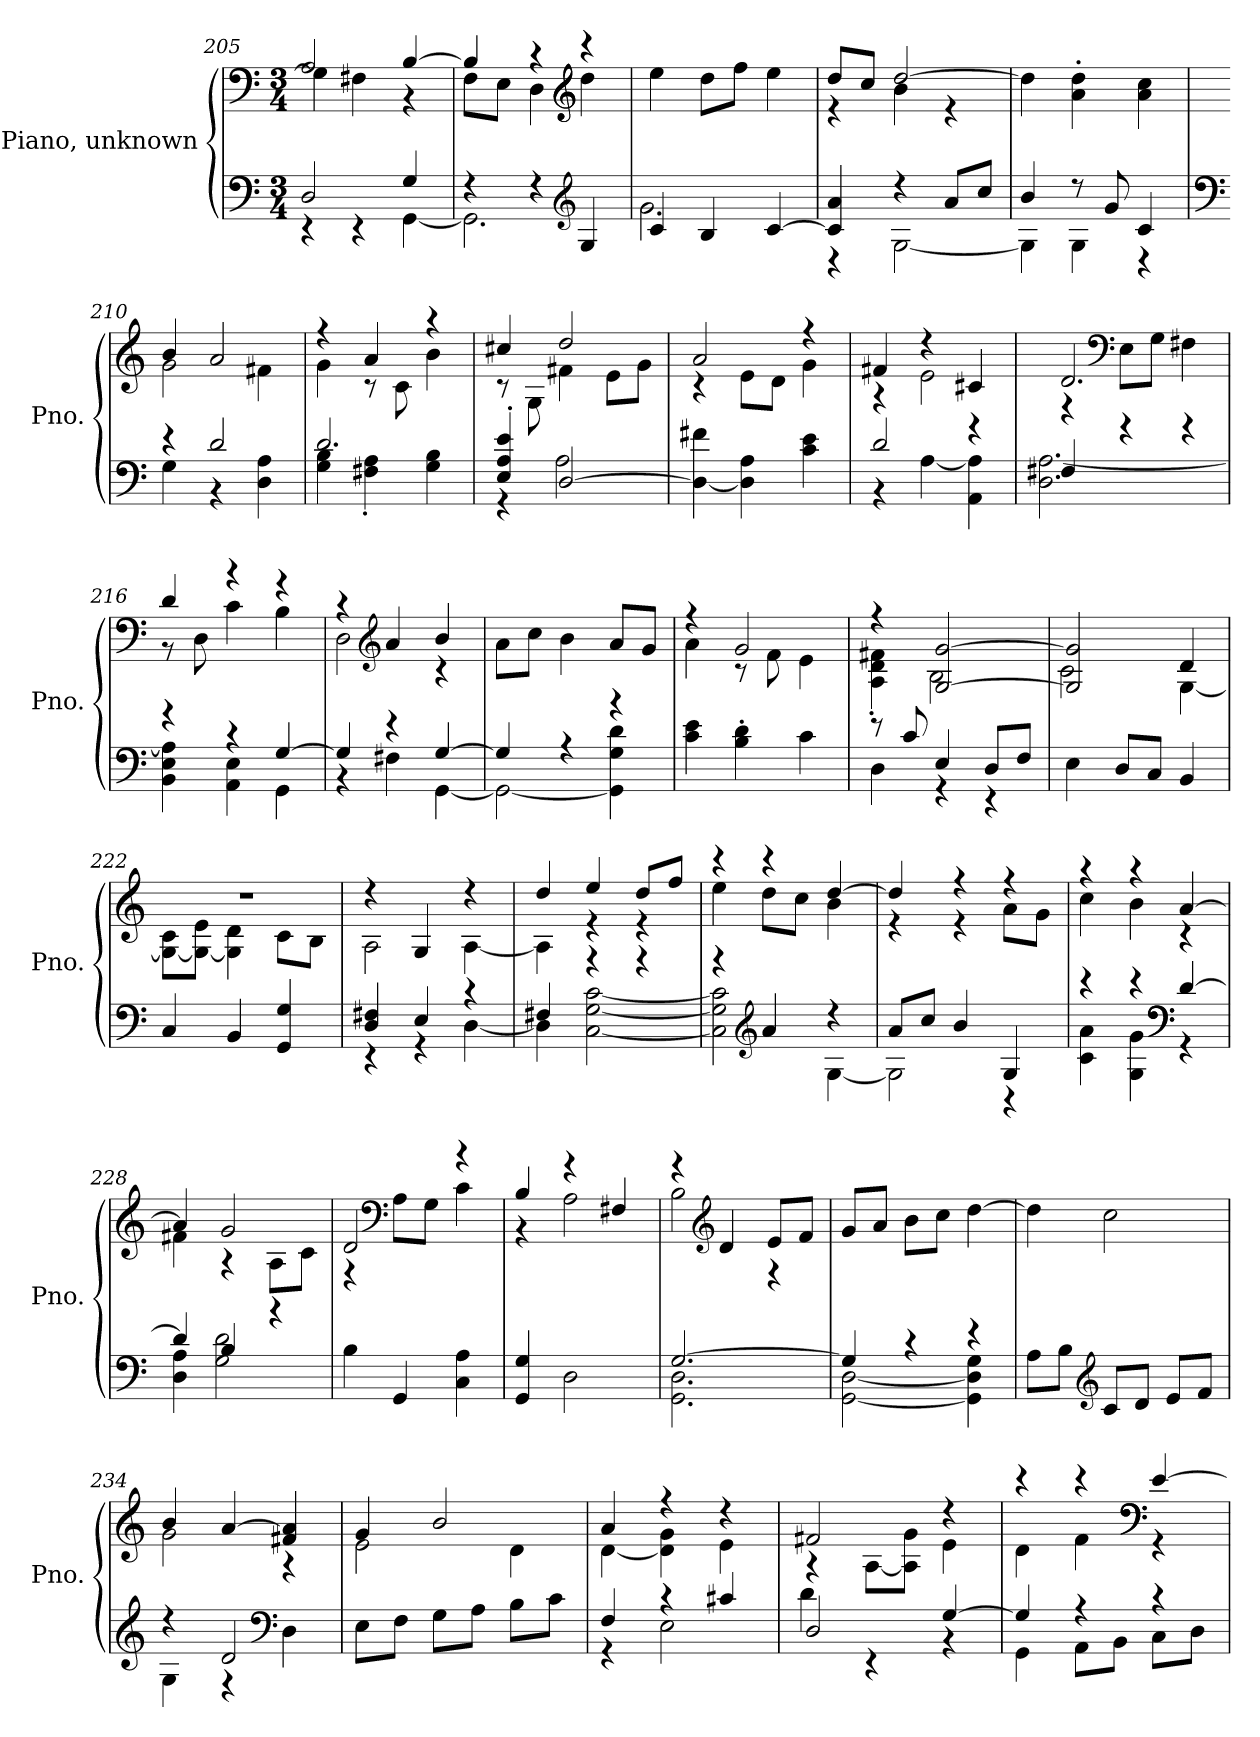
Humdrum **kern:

**kern	**kern
*part1	*part1
*staff2	*staff1
*I"Piano, unknown	*
*I'Pno.	*
*clefF4	*clefF4
*k[]	*k[]
*M3/4	*M3/4
=205	=205
*^	*^
2D/	4r	2A/	4G\]
.	4r	.	4F#X\
4G/	[4GG\	[4B/	4r
!!LO:LB:g=z	!!
=206	=206	=206	=206
4r	2.GG\]	4B/]	8F\L
.	.	.	8E\J
4r	.	4r	4D\
*clefG2	*	*clefG2	*
4G/	.	4r	4dd\
*	*	*v	*v
=207	=207	=207
4c/	2.g\	4ee\
4B/	.	8dd\L
.	.	8ff\J
[4c/	.	4ee\
=208	=208	=208
*	*	*^
4c/] 4a/	4r	8dd/L	4r
.	.	8cc/J	.
4r	[2G\	[2dd/	4b\
8a/L	.	.	4r
8cc/J	.	.	.
*	*	*v	*v
=209	=209	=209
4b/	4G\]	4dd\]
8r	4G\	4a\' 4dd\'
8g/	.	.
4c/	4r	4a\ 4cc\
=210	=210	=210
*clefF4	*	*
*	*	*^
4r	4G\	4b/	2g\
2d/	4r	2a/	.
.	4D\ 4A\	.	4f#X\
=211	=211	=211	=211
2.d/	4G\ 4B\	4r	4g\
.	4F#X\' 4A\'	4a/	8r
.	.	.	8c\
.	4G\ 4B\	4r	4b\
=212	=212	=212	=212
4E/' 4A/' 4e/'	4r	4cc#X/	8r
.	.	.	8G\
[2D/	2A\	2dd/	4f#X\
.	.	.	8e\L
.	.	.	8g\J
*v	*v	*	*
!!LO:LB:g=z	!!
=213	=213	=213
4D\_ 4f#X\	2a/	4r
4D\] 4A\	.	8e\L
.	.	8d\J
4c\ 4e\	4r	4g\
=214	=214	=214
*^	*	*
2d/	4r	4f#X/	4r
.	[4A\	4r	2e\
4r	4AA\ 4A\]	4c#X/	.
=215	=215	=215	=215
4F#X/	2.D\ [2.A\	2.d/	4r
*	*	*clefF4	*
4r	.	.	8E\L
.	.	.	8G\J
4r	.	.	4F#X\
=216	=216	=216	=216
4r	4BB\ 4E\ 4A\]	4d/	8r
.	.	.	8D\
4r	4AA\ 4E\	4r	4c\
[4G/	4GG\	4r	4B\
=217	=217	=217	=217
4G/]	4r	4r	2D\
*	*	*clefG2	*
4r	4F#X\	4a/	.
[4G/	[4GG\	4b/	4r
*	*	*v	*v
=218	=218	=218
4G/]	2GG\_	8a\L
.	.	8cc\J
4r	.	4b\
4r	4GG\] 4G\ 4d\	8a/L
.	.	8g/J
*v	*v	*
=219	=219
*	*^
4c\ 4e\	4r	4a\
4B\' 4d\'	2g/	8r
.	.	8f\
4c\	.	4e\
!!LO:LB:g=z	!!
=220	=220	=220
*^	*	*
8r	4D\	4r	4A\' 4d\' 4f#X\'
8c/	.	.	.
4E/	4r	[2G/ [2g/	2B\
8D/L	4r	.	.
8F/J	.	.	.
*v	*v	*	*
=221	=221	=221
4E\	2G/] 2g/]	2c\
8D/L	.	.
8C/J	.	.
4BB/	4d/	[4G\
=222	=222	=222
4C/	2.r	8G\_ 8c\L
.	.	8G\_ 8e\J
4BB/	.	4G\] 4d\
4GG/ 4G/	.	8c\L
.	.	8B\J
=223	=223	=223
*^	*	*
4D/ 4F#X/	4r	4r	2A\
4E/	4r	4G/	.
4r	[4D\	4r	[4A\
=224	=224	=224	=224
4F#X/	4D\]	4dd/	4A\]
4r	[2C\ [2G\ [2c\	4ee/	4r
4r	.	8dd/L	4r
.	.	8ff/J	.
=225	=225	=225	=225
4r	2C\] 2G\] 2c\]	4r	4ee\
*clefG2	*	*	*
4a/	.	4r	8dd\L
.	.	.	8cc\J
4r	[4G\	[4dd/	4b\
=226	=226	=226	=226
8a/L	2G\]	4dd/]	4r
8cc/J	.	.	.
4b/	.	4r	4r
4G/	4r	4r	8a\L
.	.	.	8g\J
!!LO:LB:g=z	!!
=227	=227	=227	=227
4r	4c\ 4a\	4r	4cc\
4r	4G\ 4g\	4r	4b\
*clefF4	*	*	*
[4d/	4r	[4a/	4r
=228	=228	=228	=228
4d/]	4D\ 4A\	4a/]	4f#X\
4B/	2G\ 2d\	2g/	4r
4r	.	.	8A\L
.	.	.	8c\J
*v	*v	*	*
=229	=229	=229
4B\	2d/	4r
*	*clefF4	*
4GG/	.	8A\L
.	.	8G\J
4C\ 4A\	4r	4c\
=230	=230	=230
4GG/ 4G/	4B/	4r
2D\	4r	2A\
.	4F#X/	.
=231	=231	=231
*^	*	*
[2.G/	2.GG\ 2.D\	4r	2B\
*	*	*clefG2	*
.	.	4d/	.
.	.	8e/L	4r
.	.	8f/J	.
*	*	*v	*v
=232	=232	=232
4G/]	[2GG\ [2D\	8g/L
.	.	8a/J
4r	.	8b\L
.	.	8cc\J
4r	4GG\] 4D\] 4G\	[4dd\
*v	*v	*
=233	=233
8A\L	4dd\]
8B\J	.
*clefG2	*
8c/L	2cc\
8d/J	.
8e/L	.
8f/J	.
!!LO:PB:g=z
=234	=234
*^	*^
4r	4G\	4b/	2g\
2d/	4r	[4a/	.
*clefF4	*	*	*
.	4D\	4f#X/ 4a/]	4r
*v	*v	*	*
=235	=235	=235
8E\L	4g/	2e\
8F\J	.	.
8G\L	2b/	.
8A\J	.	.
8B\L	.	4d\
8c\J	.	.
=236	=236	=236
*^	*	*
4F/	4r	4a/	[4d\
4r	2E\	4r	4d\] 4g\
4c#X/	.	4r	4e\
=237	=237	=237	=237
2D/	4d\	2f#X/	4r
.	4r	.	[8A\L
.	.	.	8A\] 8g\J
[4G/	4r	4r	4e\
=238	=238	=238	=238
4G/]	4GG\	4r	4d\
4r	8AA\L	4r	4f\
.	8BB\J	.	.
*	*	*clefF4	*
4r	8C\L	[4e/	4r
.	8D\J	.	.
*v	*v	*	*
*	*v	*v
=	=
*-	*-
